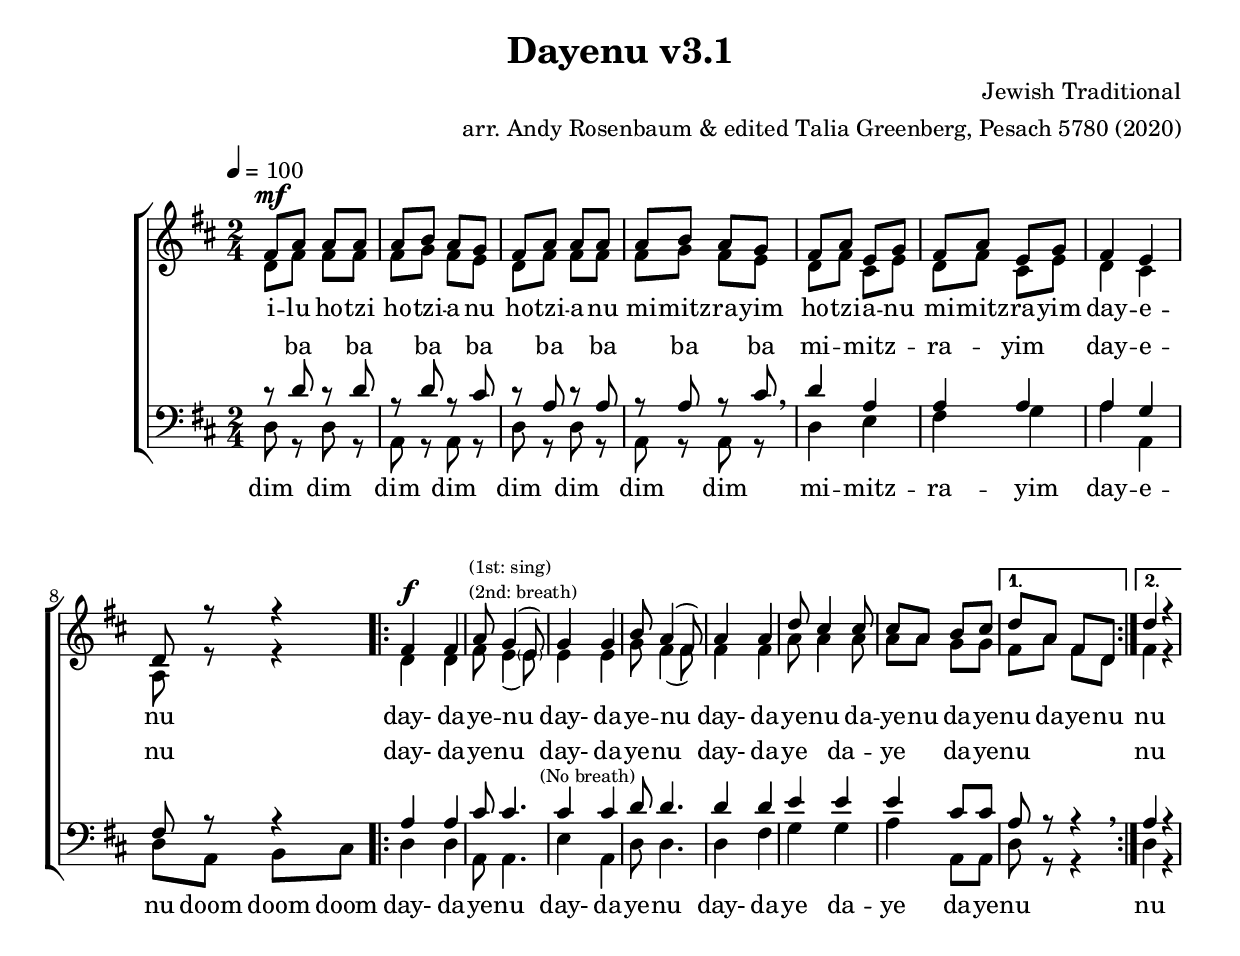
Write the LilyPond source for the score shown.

\version "2.18.2"  % necessary for upgrading to future LilyPond versions.

\header {
	title = "Dayenu v3.1"
	composer = "Jewish Traditional"
	arranger = "arr. Andy Rosenbaum & edited Talia Greenberg, Pesach 5780 (2020)"
}


\paper {
  top-system-spacing #'basic-distance = #10
  score-system-spacing #'basic-distance = #20
  system-system-spacing #'basic-distance = #20
  last-bottom-spacing #'basic-distance = #10
}

global = {
  \key d \major
  \time 2/4
  \tempo 4 = 100
}

% =========== %
% verse notes %
% =========== %

sopVerse = \relative d' {
	| fis8^\mf a a a | a b a g 
	| fis  a a a | a b a g 
	| fis  a e g | fis a e g 
	| fis4 e     | d8  r8 r4 |
}

altoVerse = \relative d' {
	| d8 fis fis fis | fis g fis e
	| d  fis fis fis | fis g fis e
	| d  fis cis e   | d fis cis e
	| d4 cis         | a8  r8 r4 |
}

tenorVerse = \relative d' {
	| r8 d r d | r d r cis
	| r a r a  | r a r cis
	| d4 a | a a
	| a4 g | fis8  r8 r4 |
}

bassVerse = \relative d {
	| d8 r d r | a r a r
	| d r d r | a r a r \breathe
	| d4 e | fis g
	| a a, | d8 a b cis |
}

% =========== %
% verse words %
% =========== %

mitzWords = \lyricmode {
	| i -- lu ho -- tzi | ho -- tzi -- a -- nu 
	| ho -- tzi -- a -- nu | mi -- mitz -- ra -- yim 
	| ho -- tzi -- a -- nu | mi -- mitz -- ra -- yim 
	| day -- e -- | nu |
}

tenorWords = \lyricmode {
	| ba ba
	| ba ba
	| ba ba
	| ba ba
	| mi -- mitz -- 
	| ra -- yim 
	| day -- e -- 
	| nu  |
}

bassWords = \lyricmode {
	| dim dim
	| dim dim
	| dim dim
	| dim dim
	| mi -- mitz -- 
	| ra -- yim 
	| day -- e -- 
	| nu doom doom doom |
}

% ============ %
% chorus notes %
% ============ %

sopChorusCommon = \relative d' {
	| fis4^\f fis
	| a8 g4(
          \parenthesize
          e8^\markup { \smaller \smaller \center-align
              \column {
                  \line { "(1st: sing)" }
                  \line { "(2nd: breath)" }
              }
          }
      )
	| g4 g
	| b8 a4( fis8)
	| a4 a
	| d8 cis4 cis8
	| cis a b cis |
}


sopChorusEndOne = \relative d'' {
	| d8 a fis d |
}

sopChorusEndTwo = \relative d'' {
	| d4 r4 |
}

altoChorusCommon = \relative d' {
	| d4 d
	| fis8 e4( \parenthesize e8 )
	| e4 e
	| g8 fis4( fis8)
	| fis4 fis
	| a8 a4 a8
	| a8 a g g |
}

altoChorusEndOne = \relative d' {
	| fis8 a fis d |
}

altoChorusEndTwo = \relative d' {
	| fis4 r |
}

tenorChorusCommon = \relative d' {
	| a4 a 
	| cis8 cis4.^\markup { \smaller \smaller \halign #-1.8 "(No breath)" }
	| cis4 cis 
	| d8 d4.
	| d4 d 
	| e e 
	| e cis8 cis |
}

tenorChorusEndOne = \relative d' {
	| a8 r8 r4 \breathe |
}

tenorChorusEndTwo = \relative d' {
	| a4 r |
}

bassChorusCommon = \relative d {
	| d4 d
	| a8 a4.
	| e'4 a,
	| d8 d4.
	| d4 fis
	| g g 
	| a a,8 a |
}

bassChorusEndOne = \relative d {
	| d8 r8 r4 \breathe |
}

bassChorusEndTwo = \relative d {
	| d4 r |
}

% ============ %
% chorus words %
% ============ %

% Specifically allow "day" when in stressed isolation,
%   but keep it "da-" when it's part of the whole word,
%	to avoid closing the diphthong early.

upperChorusWordsCommon = \lyricmode {
	| day- da -- | ye -- nu 
	| day- da -- | ye -- nu
	| day- da -- | ye -- nu da -- 
	| ye -- nu da -- ye --
}

upperChorusWordsEndOne = \lyricmode {
	| nu da -- ye -- nu |
}

upperChorusWordsEndTwo = \lyricmode {
	| nu |
}

lowerChorusWordsCommon = \lyricmode {
	| day- da -- | ye -- nu 
	| day- da -- | ye -- nu
	| day- da -- | ye da -- |
}

tenorChorusWordsCommon = {
	\lowerChorusWordsCommon \lyricmode { | ye da -- ye -- | }
}

tenorChorusWordsEndOne = \lyricmode {
	| nu |
}

tenorChorusWordsEndTwo = \lyricmode {
	| nu |
}

bassChorusWordsCommon = {
	\lowerChorusWordsCommon \lyricmode { | ye da -- ye -- | }
}

bassChorusWordsEndOne = \lyricmode {
	| nu |
}

bassChorusWordsEndTwo = \lyricmode {
	| nu |
}

% ======== %
% in order %
% ======== %

sop = {
	\sopVerse
	\repeat volta 2 \sopChorusCommon
	\alternative {
		{ \sopChorusEndOne }
		{ \sopChorusEndTwo }
	}
}

alto = {
	\altoVerse
	\repeat volta 2 \altoChorusCommon 
	\alternative {
		{ \altoChorusEndOne }
		{ \altoChorusEndTwo }
	}
}

tenor = {
	\tenorVerse
	\repeat volta 2 \tenorChorusCommon
	\alternative {
		{ \tenorChorusEndOne }
		{ \tenorChorusEndTwo }
	}
}

bass = {
	\bassVerse 
	\repeat volta 2 \bassChorusCommon
	\alternative {
		{ \bassChorusEndOne }
		{ \bassChorusEndTwo }
	}
}

sopWordsAll = {
	\mitzWords
	\upperChorusWordsCommon
	\upperChorusWordsEndOne
	\upperChorusWordsEndTwo 
}

altoWordsAll = { 
	\mitzWords
	\upperChorusWordsCommon
	\upperChorusWordsEndOne
	\upperChorusWordsEndTwo 
}

tenorWordsAll = { 
	\tenorWords 
	\tenorChorusWordsCommon 
	\tenorChorusWordsEndOne 
	\tenorChorusWordsEndTwo 
}

bassWordsAll = { 
	\bassWords 
	\bassChorusWordsCommon 
	\bassChorusWordsEndOne 
	\bassChorusWordsEndTwo
}


emptyWords = \lyricmode {}

allStuff = {
  \new ChoirStaff <<
    \new Lyrics = "sopranos" \with {
      % this is needed for lyrics above a staff
      \override VerticalAxisGroup.staff-affinity = #DOWN
    }
    \new Staff = "upper" <<
	\set Staff.midiInstrument = "voice oohs"
      \new Voice = "sopranos" {
        \voiceOne
        << \global \sop >>
      }
      \new Voice = "altos" {
        \voiceTwo
        << \global \alto >>
      }
    >>
    \new Lyrics = "altos"
    \new Lyrics = "tenors" \with {
      % this is needed for lyrics above a staff
      \override VerticalAxisGroup.staff-affinity = #DOWN
    }
    \new Staff = "lower" <<
    \set Staff.midiInstrument = "voice oohs"
      \clef bass
      \new Voice = "tenors" {
        \voiceOne
        << \global \tenor >>
      }
      \new Voice = "basses" {
        \voiceTwo << \global \bass >>
      }
    >>
    \new Lyrics = "basses"
%     \context Lyrics = "sopranos" \lyricsto "sopranos" \emptyWords
    \context Lyrics = "altos" \lyricsto "altos" \altoWordsAll
    \context Lyrics = "tenors" \lyricsto "tenors" \tenorWordsAll
    \context Lyrics = "basses" \lyricsto "basses" \bassWordsAll
  >>
}

% For printed pdf music.
\score {
	\allStuff
	\layout{}
}

% For midi
\score {
	\unfoldRepeats {
		\allStuff
	}
	\midi{ }
}
